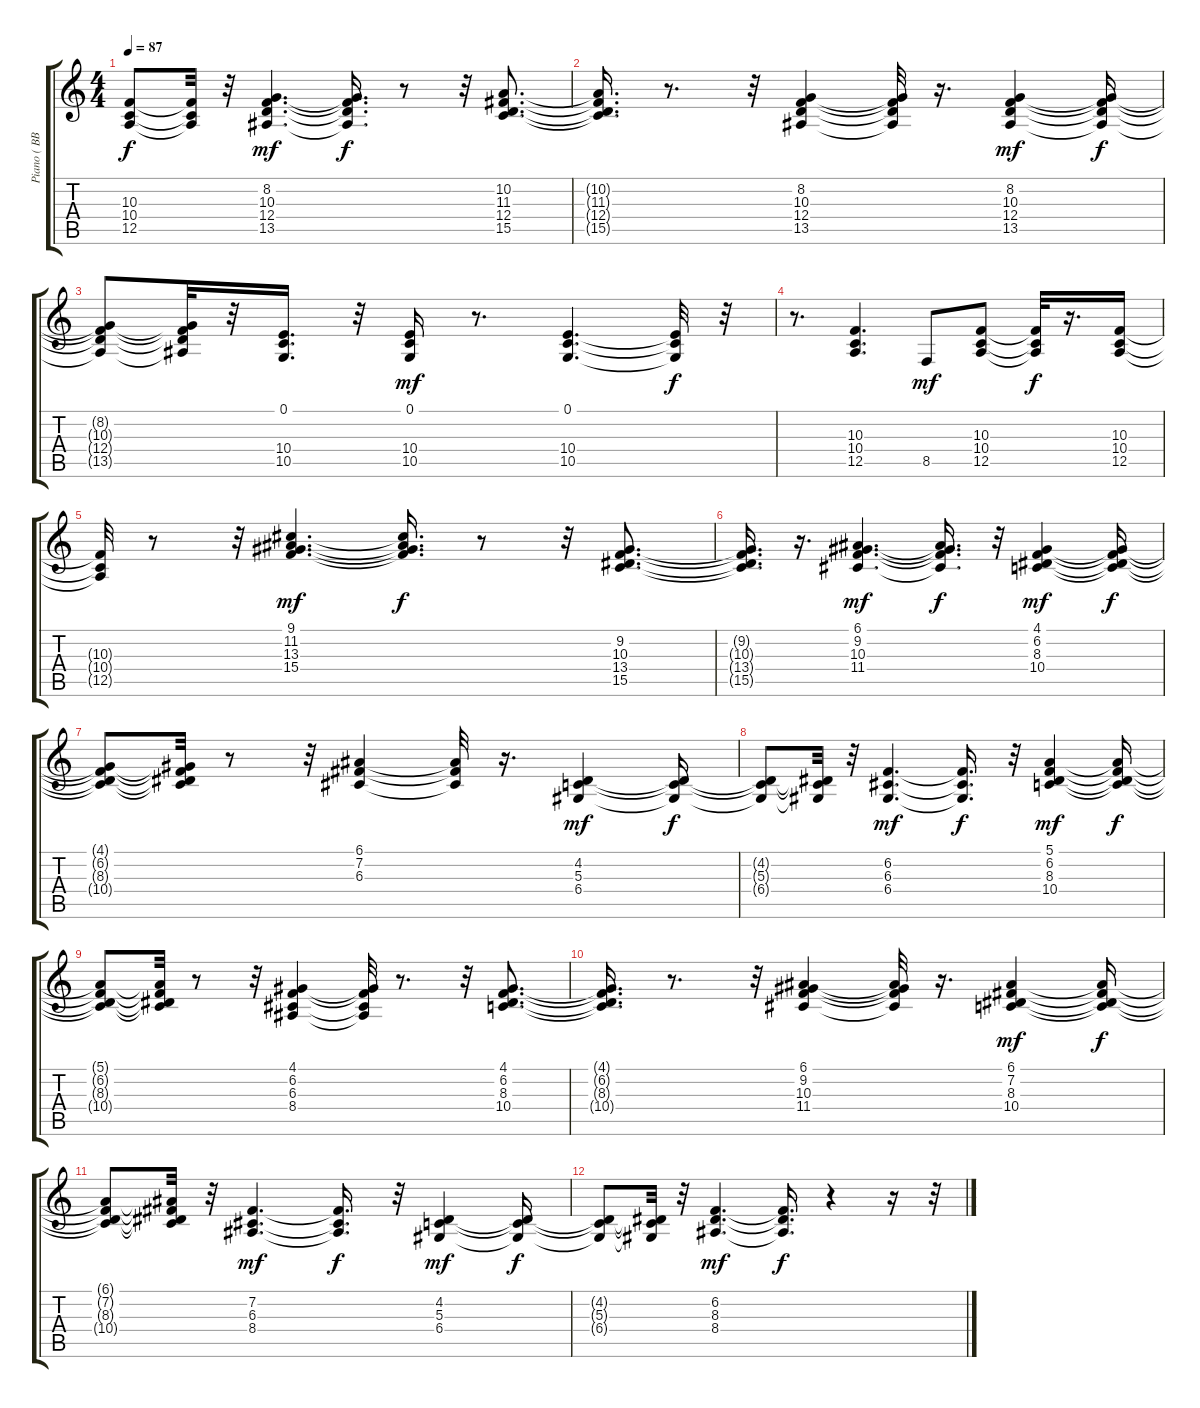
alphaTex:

\track ("Piano ( BB )" "Piano ( BB") {instrument acousticgrandpiano}
\staff {score tabs}
\tuning (E4 B3 G3 D3 A2 E2) {hide}
\ts (4 4)
\tempo 87
\clef g2
\ks c
(10.3{t} 10.4{t} 12.5{t}).8{dy f} (10.3{t} 10.4{t} 12.5{t}).32 r.32 (8.2 10.3 12.4 13.5).4{d dy mf} (8.2{t} 10.3{t} 12.4{t} 13.5{t}).16{d dy f} r.8 r.32 (10.2 11.3 12.4 15.5).8{d} |
(10.2{t} 11.3{t} 12.4{t} 15.5{t}).16{d} r.8{d} r.32 (8.2 10.3 12.4 13.5).4 (8.2{t} 10.3{t} 12.4{t} 13.5{t}).32 r.16{d} (8.2 10.3 12.4 13.5).4{dy mf} (8.2{t} 10.3{t} 12.4{t} 13.5{t}).16{dy f} |
(8.2{t} 10.3{t} 12.4{t} 13.5{t}).8 (8.2{t} 10.3{t} 12.4{t} 13.5{t}).32 r.32 (0.1 10.4 10.5).16{d} r.32 (0.1 10.4 10.5).16{dy mf} r.8{d} (0.1 10.4 10.5).4{d} (0.1{t} 10.4{t} 10.5{t}).32{dy f} r.32 |
r.8{d} (10.3 10.4 12.5).4{d} 8.5.8{dy mf} (10.3 10.4 12.5).8 (10.3{t} 10.4{t} 12.5{t}).32{dy f} r.16{d} (10.3 10.4 12.5).16 |
(10.3{t} 10.4{t} 12.5{t}).32 r.8 r.32 (9.1 11.2 13.3 15.4).4{d dy mf} (9.1{t} 11.2{t} 13.3{t} 15.4{t}).16{d dy f} r.8 r.32 (9.2 10.3 13.4 15.5).8{d} |
(9.2{t} 10.3{t} 13.4{t} 15.5{t}).16{d} r.16{d} (6.1 9.2 10.3 11.4).4{d dy mf} (6.1{t} 9.2{t} 10.3{t} 11.4{t}).16{d dy f} r.32 (4.1 6.2 8.3 10.4).4{dy mf} (4.1{t} 6.2{t} 8.3{t} 10.4{t}).16{dy f} |
(4.1{t} 6.2{t} 8.3{t} 10.4{t}).8 (4.1{t} 6.2{t} 8.3{t} 10.4{t}).32 r.8 r.32 (6.1 7.2 6.3).4 (6.1{t} 7.2{t} 6.3{t}).32 r.16{d} (4.2 5.3 6.4).4{dy mf} (4.2{t} 5.3{t} 6.4{t}).16{dy f} |
(4.2{t} 5.3{t} 6.4{t}).8 (4.2{t} 5.3{t} 6.4{t}).32 r.32 (6.2 6.3 6.4).4{d dy mf} (6.2{t} 6.3{t} 6.4{t}).16{d dy f} r.32 (5.1 6.2 8.3 10.4).4{dy mf} (5.1{t} 6.2{t} 8.3{t} 10.4{t}).16{dy f} |
(5.1{t} 6.2{t} 8.3{t} 10.4{t}).8 (5.1{t} 6.2{t} 8.3{t} 10.4{t}).32 r.8 r.32 (4.1 6.2 6.3 8.4).4 (4.1{t} 6.2{t} 6.3{t} 8.4{t}).32 r.8{d} r.32 (4.1 6.2 8.3 10.4).8{d} |
(4.1{t} 6.2{t} 8.3{t} 10.4{t}).16{d} r.8{d} r.32 (6.1 9.2 10.3 11.4).4 (6.1{t} 9.2{t} 10.3{t} 11.4{t}).32 r.16{d} (6.1 7.2 8.3 10.4).4{dy mf} (6.1{t} 7.2{t} 8.3{t} 10.4{t}).16{dy f} |
(6.1{t} 7.2{t} 8.3{t} 10.4{t}).8 (6.1{t} 7.2{t} 8.3{t} 10.4{t}).32 r.32 (7.2 6.3 8.4).4{d dy mf} (7.2{t} 6.3{t} 8.4{t}).16{d dy f} r.32 (4.2 5.3 6.4).4{dy mf} (4.2{t} 5.3{t} 6.4{t}).16{dy f} |
(4.2{t} 5.3{t} 6.4{t}).8 (4.2{t} 5.3{t} 6.4{t}).32 r.32 (6.2 8.3 8.4).4{d dy mf} (6.2{t} 8.3{t} 8.4{t}).16{d dy f} r.4 r.16 r.32
